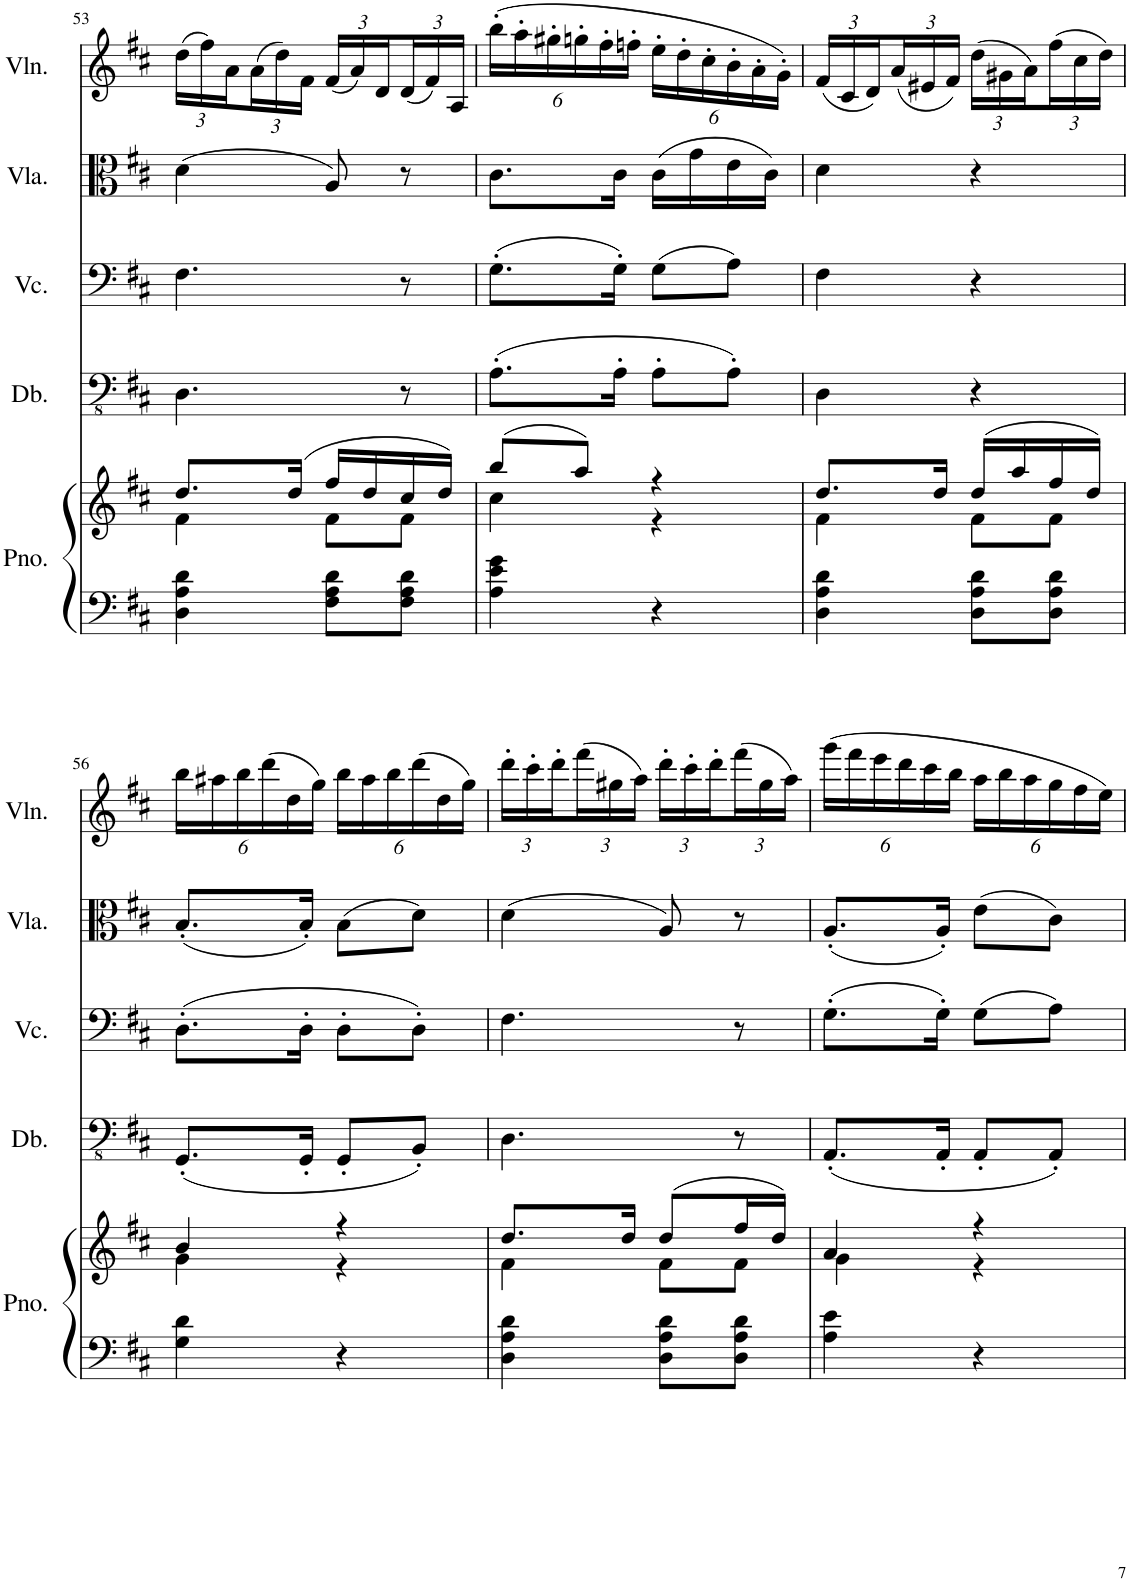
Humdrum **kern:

**kern	**kern	**kern	**kern	**kern	**kern
*part5	*part5	*part4	*part3	*part2	*part1
*staff6	*staff5	*staff4	*staff3	*staff2	*staff1
*I"Piano	*	*I"Double Bass	*I"Violoncello	*I"Viola	*I"Violin
*I'Pno.	*	*I'Db.	*I'Vc.	*I'Vla.	*I'Vln.
!!LO:PB:g=z
*clefF4	*clefG2	*clefFv4	*clefF4	*clefC3	*clefG2
*	*	*Trd7c12	*	*	*
*k[f#c#]	*k[f#c#]	*k[f#c#]	*k[f#c#]	*k[f#c#]	*k[f#c#]
*M2/4	*M2/4	*M2/4	*M2/4	*M2/4	*M2/4
=53	=53	=53	=53	=53	=53
*	*^	*	*	*	*
*	*	*	*	*	*	*Xbrackettup
4D\ 4A\ 4d\	8.dd/L	4f#\	4.DD\	4.F#\	(4d\	(24dd\LL
.	.	.	.	.	.	24ff#\)
.	.	.	.	.	.	24a\
.	.	.	.	.	.	(24a\
.	.	.	.	.	.	24dd\)
.	(16dd/Jk	.	.	.	.	.
.	.	.	.	.	.	24f#\JJ
8F#\ 8A\ 8d\L	16ff#/LL	8f#\L	.	.	8A/)	(24f#/LL
.	.	.	.	.	.	24a/)
.	16dd/	.	.	.	.	.
.	.	.	.	.	.	24d/
8F#\ 8A\ 8d\J	16cc#/	8f#\J	8r	8r	8r	(24d/
.	.	.	.	.	.	24f#/)
.	16dd/JJ)	.	.	.	.	.
.	.	.	.	.	.	24A/JJ
=54	=54	=54	=54	=54	=54	=54
4A\ 4e\ 4g\	(8bb/L	4cc#\	(8.AA'\L	(8.G'\L	8.c#\L	(24bb'\LL
.	.	.	.	.	.	24aa'\
.	.	.	.	.	.	24gg#X'\
.	8aa/J)	.	.	.	.	24ggn'\
.	.	.	.	.	.	24ff#'\
.	.	.	16AA'\Jk	16G'\Jk)	16c#\Jk	.
.	.	.	.	.	.	24ffn'\JJ
4r	4r	4r	8AA'\L	(8G\L	(16c#\LL	24ee'\LL
.	.	.	.	.	.	24dd'\
.	.	.	.	.	16g\	.
.	.	.	.	.	.	24cc#'\
.	.	.	8AA'\J)	8A\J)	16e\	24b'\
.	.	.	.	.	.	24a'\
.	.	.	.	.	16c#\JJ)	.
.	.	.	.	.	.	24g'\JJ)
=55	=55	=55	=55	=55	=55	=55
4D\ 4A\ 4d\	8.dd/L	4f#\	4DD\	4F#\	4d\	(24f#/LL
.	.	.	.	.	.	24c#/
.	.	.	.	.	.	24d/)
.	.	.	.	.	.	(24a/
.	.	.	.	.	.	24e#X/
.	16dd/Jk	.	.	.	.	.
.	.	.	.	.	.	24f#/JJ)
8D\ 8A\ 8d\L	(16dd/LL	8f#\L	4r	4r	4r	(24dd\LL
.	.	.	.	.	.	24g#X\
.	16aa/	.	.	.	.	.
.	.	.	.	.	.	24a\)
8D\ 8A\ 8d\J	16ff#/	8f#\J	.	.	.	(24ff#\
.	.	.	.	.	.	24cc#\
.	16dd/JJ)	.	.	.	.	.
.	.	.	.	.	.	24dd\JJ)
!!LO:LB:g=z
=56	=56	=56	=56	=56	=56	=56
4G\ 4d\	4b/	4g\	(8.GGG'/L	(8.D'\L	(8.B'/L	24bb\LL
.	.	.	.	.	.	24aa#X\
.	.	.	.	.	.	24bb\
.	.	.	.	.	.	(24ddd\
.	.	.	.	.	.	24dd\
.	.	.	16GGG'/Jk	16D'\Jk	16B'/Jk)	.
.	.	.	.	.	.	24gg\JJ)
4r	4r	4r	8GGG'/L	8D'\L	(8B\L	24bb\LL
.	.	.	.	.	.	24aa#\
.	.	.	.	.	.	24bb\
.	.	.	8BBB'/J)	8D'\J)	8d\J)	(24ddd\
.	.	.	.	.	.	24dd\
.	.	.	.	.	.	24gg\JJ)
=57	=57	=57	=57	=57	=57	=57
4D\ 4A\ 4d\	8.dd/L	4f#\	4.DD\	4.F#\	(4d\	24ddd'\LL
.	.	.	.	.	.	24ccc#'\
.	.	.	.	.	.	24ddd'\
.	.	.	.	.	.	(24fff#\
.	.	.	.	.	.	24gg#X\
.	16dd/Jk	.	.	.	.	.
.	.	.	.	.	.	24aa\JJ)
8D\ 8A\ 8d\L	(8dd/L	8f#\L	.	.	8A/)	24ddd'\LL
.	.	.	.	.	.	24ccc#'\
.	.	.	.	.	.	24ddd'\
8D\ 8A\ 8d\J	16ff#/L	8f#\J	8r	8r	8r	(24fff#\
.	.	.	.	.	.	24gg#\
.	16dd/JJ)	.	.	.	.	.
.	.	.	.	.	.	24aa\JJ)
=58	=58	=58	=58	=58	=58	=58
4A\ 4e\	4a/	4g\	(8.AAA'/L	(8.G'\L	(8.A'/L	(24ggg\LL
.	.	.	.	.	.	24fff#\
.	.	.	.	.	.	24eee\
.	.	.	.	.	.	24ddd\
.	.	.	.	.	.	24ccc#\
.	.	.	16AAA'/Jk	16G'\Jk)	16A'/Jk)	.
.	.	.	.	.	.	24bb\JJ
4r	4r	4r	8AAA'/L	(8G\L	(8e\L	24aa\LL
.	.	.	.	.	.	24bb\
.	.	.	.	.	.	24aa\
.	.	.	8AAA'/J)	8A\J)	8c#\J)	24gg\
.	.	.	.	.	.	24ff#\
.	.	.	.	.	.	24ee\JJ)
*	*v	*v	*	*	*	*
=	=	=	=	=	=
*-	*-	*-	*-	*-	*-
